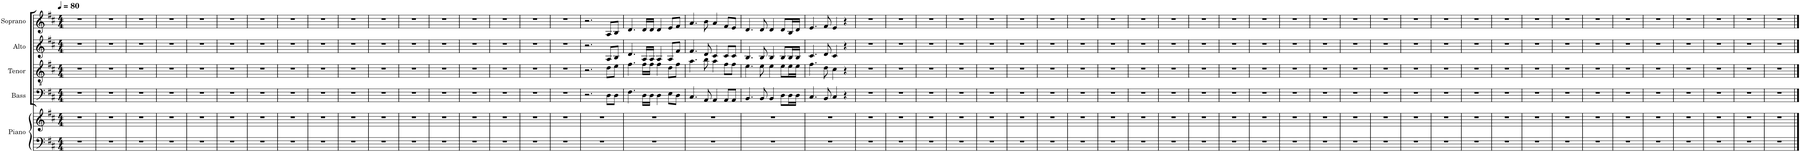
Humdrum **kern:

**kern	**kern	**kern	**kern	**kern	**kern
*part5	*part5	*part4	*part3	*part2	*part1
*staff6	*staff5	*staff4	*staff3	*staff2	*staff1
*I"Piano	*	*I"Bass	*I"Tenor	*I"Alto	*I"Soprano
*I'Pno.	*	*I'B.	*I'T.	*I'A.	*I'S.
*clefF4	*clefG2	*clefF4	*clefGv2	*clefG2	*clefG2
*k[f#c#]	*k[f#c#]	*k[f#c#]	*k[f#c#]	*k[f#c#]	*k[f#c#]
*M4/4	*M4/4	*M4/4	*M4/4	*M4/4	*M4/4
*MM80	*MM80	*MM80	*MM80	*MM80	*MM80
=1	=1	=1	=1	=1	=1
1r	1r	1r	1r	1r	1r
=2	=2	=2	=2	=2	=2
1r	1r	1r	1r	1r	1r
=3	=3	=3	=3	=3	=3
1r	1r	1r	1r	1r	1r
=4	=4	=4	=4	=4	=4
1r	1r	1r	1r	1r	1r
=5	=5	=5	=5	=5	=5
1r	1r	1r	1r	1r	1r
=6	=6	=6	=6	=6	=6
1r	1r	1r	1r	1r	1r
=7	=7	=7	=7	=7	=7
1r	1r	1r	1r	1r	1r
=8	=8	=8	=8	=8	=8
1r	1r	1r	1r	1r	1r
=9	=9	=9	=9	=9	=9
1r	1r	1r	1r	1r	1r
=10	=10	=10	=10	=10	=10
1r	1r	1r	1r	1r	1r
=11	=11	=11	=11	=11	=11
1r	1r	1r	1r	1r	1r
=12	=12	=12	=12	=12	=12
1r	1r	1r	1r	1r	1r
=13	=13	=13	=13	=13	=13
1r	1r	1r	1r	1r	1r
=14	=14	=14	=14	=14	=14
1r	1r	1r	1r	1r	1r
=15	=15	=15	=15	=15	=15
1r	1r	1r	1r	1r	1r
=16	=16	=16	=16	=16	=16
1r	1r	1r	1r	1r	1r
=17	=17	=17	=17	=17	=17
1r	1r	1r	1r	1r	1r
=18	=18	=18	=18	=18	=18
1r	1r	2.r	2.r	2.r	2.r
.	.	8D\L	8d\L	8A/L	8A/L
.	.	8D\J	8e\J	8B/J	8B/J
=19	=19	=19	=19	=19	=19
1r	1r	4.F#\	4.f#\	4.d/	4.d/
.	.	16D\LL	16f#\LL	16A/LL	16d/LL
.	.	16D\JJ	16f#\JJ	16A/JJ	16d/JJ
.	.	4D\	4f#\	4A/	4d/
.	.	8E\L	8d\L	8A/L	8e/L
.	.	8D\J	8f#\J	8f#/J	8f#/J
=20	=20	=20	=20	=20	=20
1r	1r	4.C#/	4.a\	4.f#/	4.a/
.	.	8AA/	8b\	8d/	8b\
.	.	4AA/	4a\	4c#/	4a/
.	.	8AA/L	8f#\L	8c#/L	8f#/L
.	.	8AA/J	8f#\J	8c#/J	8e/J
=21	=21	=21	=21	=21	=21
1r	1r	4.BB/	4.e\	4.B/	4.d/
.	.	8BB/	8e\	8B/	8d/
.	.	4BB/	4e\	4B/	4d/
.	.	8D\L	8e\L	8B/L	8d/L
.	.	16D\L	16e\L	16B/L	16B/L
.	.	16D\JJ	16e\JJ	16B/JJ	16d/JJ
=22	=22	=22	=22	=22	=22
1r	1r	4.C#/	4.f#\	4.c#/	4.e/
.	.	8BB/	8d\	8d/	8f#/
.	.	4C#/	4c#\	4c#/	4e/
.	.	4r	4r	4r	4r
=23	=23	=23	=23	=23	=23
1r	1r	1r	1r	1r	1r
=24	=24	=24	=24	=24	=24
1r	1r	1r	1r	1r	1r
=25	=25	=25	=25	=25	=25
1r	1r	1r	1r	1r	1r
=26	=26	=26	=26	=26	=26
1r	1r	1r	1r	1r	1r
=27	=27	=27	=27	=27	=27
1r	1r	1r	1r	1r	1r
=28	=28	=28	=28	=28	=28
1r	1r	1r	1r	1r	1r
=29	=29	=29	=29	=29	=29
1r	1r	1r	1r	1r	1r
=30	=30	=30	=30	=30	=30
1r	1r	1r	1r	1r	1r
=31	=31	=31	=31	=31	=31
1r	1r	1r	1r	1r	1r
=32	=32	=32	=32	=32	=32
1r	1r	1r	1r	1r	1r
=33	=33	=33	=33	=33	=33
1r	1r	1r	1r	1r	1r
=34	=34	=34	=34	=34	=34
1r	1r	1r	1r	1r	1r
=35	=35	=35	=35	=35	=35
1r	1r	1r	1r	1r	1r
=36	=36	=36	=36	=36	=36
1r	1r	1r	1r	1r	1r
=37	=37	=37	=37	=37	=37
1r	1r	1r	1r	1r	1r
=38	=38	=38	=38	=38	=38
1r	1r	1r	1r	1r	1r
=39	=39	=39	=39	=39	=39
1r	1r	1r	1r	1r	1r
=40	=40	=40	=40	=40	=40
1r	1r	1r	1r	1r	1r
=41	=41	=41	=41	=41	=41
1r	1r	1r	1r	1r	1r
=42	=42	=42	=42	=42	=42
1r	1r	1r	1r	1r	1r
=43	=43	=43	=43	=43	=43
1r	1r	1r	1r	1r	1r
=44	=44	=44	=44	=44	=44
1r	1r	1r	1r	1r	1r
=45	=45	=45	=45	=45	=45
1r	1r	1r	1r	1r	1r
=46	=46	=46	=46	=46	=46
1r	1r	1r	1r	1r	1r
=47	=47	=47	=47	=47	=47
1r	1r	1r	1r	1r	1r
=48	=48	=48	=48	=48	=48
1r	1r	1r	1r	1r	1r
=49	=49	=49	=49	=49	=49
1r	1r	1r	1r	1r	1r
=50	=50	=50	=50	=50	=50
1r	1r	1r	1r	1r	1r
=51	=51	=51	=51	=51	=51
1r	1r	1r	1r	1r	1r
=52	=52	=52	=52	=52	=52
1r	1r	1r	1r	1r	1r
=53	=53	=53	=53	=53	=53
1r	1r	1r	1r	1r	1r
==	==	==	==	==	==
*-	*-	*-	*-	*-	*-
